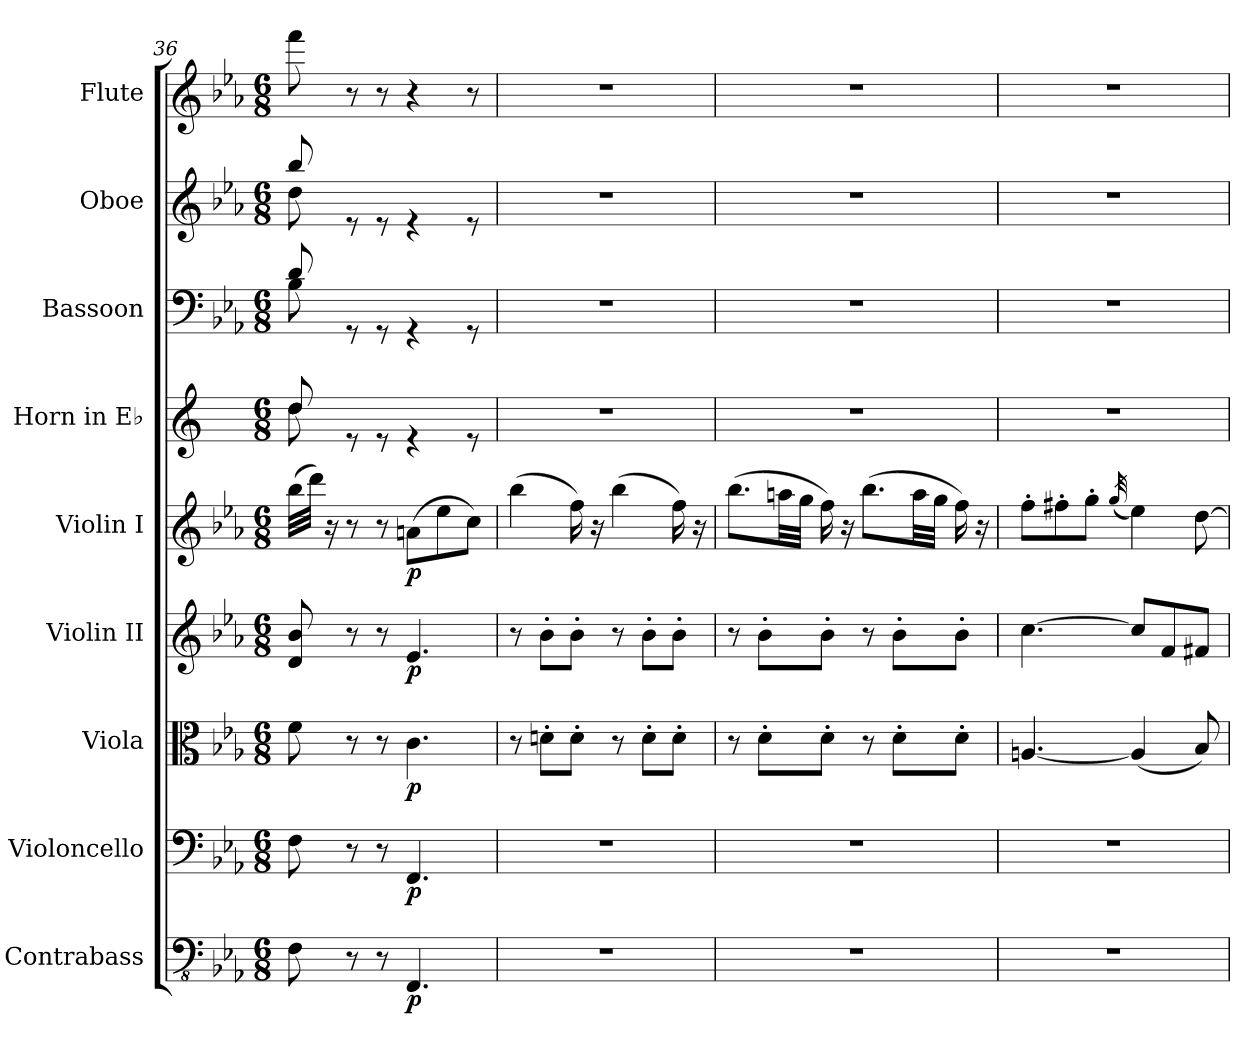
**kern	**dynam	**kern	**dynam	**kern	**dynam	**kern	**dynam	**kern	**dynam	**kern	**kern	**kern	**kern
*part9	*part9	*part8	*part8	*part7	*part7	*part6	*part6	*part5	*part5	*part4	*part3	*part2	*part1
*staff9	*staff9	*staff8	*staff8	*staff7	*staff7	*staff6	*staff6	*staff5	*staff5	*staff4	*staff3	*staff2	*staff1
*I"Contrabass	*	*I"Violoncello	*	*I"Viola	*	*I"Violin II	*	*I"Violin I	*	*I"Horn in E♭	*I"Bassoon	*I"Oboe	*I"Flute
*	*	*	*	*	*	*	*	*	*	*I'Hn	*I'Bsn	*I'Ob	*I'Fl
*clefFv4	*	*clefF4	*	*clefC3	*	*clefG2	*	*clefG2	*	*clefG2	*clefF4	*clefG2	*clefG2
*	*	*	*	*	*	*	*	*	*	*ITrd5c9	*	*	*
*k[b-e-a-]	*	*k[b-e-a-]	*	*k[b-e-a-]	*	*k[b-e-a-]	*	*k[b-e-a-]	*	*k[b-e-a-]	*k[b-e-a-]	*k[b-e-a-]	*k[b-e-a-]
*M6/8	*	*M6/8	*	*M6/8	*	*M6/8	*	*M6/8	*	*M6/8	*M6/8	*M6/8	*M6/8
=36	=36	=36	=36	=36	=36	=36	=36	=36	=36	=36	=36	=36	=36
*	*	*	*	*	*	*	*	*	*	*^	*^	*^	*
8FF\	.	8F\	.	8f\	.	8d/ 8b-/	.	(>32bb-\LLL	.	8f/	8f\	8d/	8B-\	8bb-/	8dd\	8fff\
.	.	.	.	.	.	.	.	32ddd\JJJ)	.	.	.	.	.	.	.	.
.	.	.	.	.	.	.	.	16r	.	.	.	.	.	.	.	.
8r	.	8r	.	8r	.	8r	.	8r	.	8re	2ryy	8rGG	2ryy	8re	2ryy	8r
8r	.	8r	.	8r	.	8r	.	8r	.	8re	.	8rGG	.	8re	.	8r
!	!LO:DY:b	!	!LO:DY:b	!	!LO:DY:b	!	!LO:DY:b	!	!LO:DY:b	!	!	!	!	!	!	!
4.FFF/	p	4.FF/	p	4.c\	p	4.e-/	p	(>8an\L	p	4re	.	4rGG	.	4re	.	4r
.	.	.	.	.	.	.	.	8ee-\	.	.	.	.	.	.	.	.
.	.	.	.	.	.	.	.	8cc\J)	.	8re	8ryy	8rGG	8ryy	8re	8ryy	8r
*	*	*	*	*	*	*	*	*	*	*v	*v	*	*	*v	*v	*
*	*	*	*	*	*	*	*	*	*	*	*v	*v	*	*
=37	=37	=37	=37	=37	=37	=37	=37	=37	=37	=37	=37	=37	=37
2.r	.	2.r	.	8r	.	8r	.	(>4bb-\	.	2.r	2.r	2.r	2.r
.	.	.	.	8dn'\L	.	8b-'\L	.	.	.	.	.	.	.
.	.	.	.	8d'\J	.	8b-'\J	.	16ff\)	.	.	.	.	.
.	.	.	.	.	.	.	.	16r	.	.	.	.	.
.	.	.	.	8r	.	8r	.	(>4bb-\	.	.	.	.	.
.	.	.	.	8d'\L	.	8b-'\L	.	.	.	.	.	.	.
.	.	.	.	8d'\J	.	8b-'\J	.	16ff\)	.	.	.	.	.
.	.	.	.	.	.	.	.	16r	.	.	.	.	.
=38	=38	=38	=38	=38	=38	=38	=38	=38	=38	=38	=38	=38	=38
2.r	.	2.r	.	8r	.	8r	.	(>8.bb-\L	.	2.r	2.r	2.r	2.r
.	.	.	.	8d'\L	.	8b-'\L	.	.	.	.	.	.	.
.	.	.	.	.	.	.	.	32aan\LL	.	.	.	.	.
.	.	.	.	.	.	.	.	32gg\JJJ	.	.	.	.	.
.	.	.	.	8d'\J	.	8b-'\J	.	16ff\)	.	.	.	.	.
.	.	.	.	.	.	.	.	16r	.	.	.	.	.
.	.	.	.	8r	.	8r	.	(>8.bb-\L	.	.	.	.	.
.	.	.	.	8d'\L	.	8b-'\L	.	.	.	.	.	.	.
.	.	.	.	.	.	.	.	32aa\LL	.	.	.	.	.
.	.	.	.	.	.	.	.	32gg\JJJ	.	.	.	.	.
.	.	.	.	8d'\J	.	8b-'\J	.	16ff\)	.	.	.	.	.
.	.	.	.	.	.	.	.	16r	.	.	.	.	.
=39	=39	=39	=39	=39	=39	=39	=39	=39	=39	=39	=39	=39	=39
2.r	.	2.r	.	[4.An/	.	[4.cc\	.	8ff'\L	.	2.r	2.r	2.r	2.r
.	.	.	.	.	.	.	.	8ff#X'\	.	.	.	.	.
.	.	.	.	.	.	.	.	8gg'\J	.	.	.	.	.
.	.	.	.	.	.	.	.	(<32qgg/	.	.	.	.	.
.	.	.	.	(<4A/]	.	8cc/L]	.	4ee-\)	.	.	.	.	.
.	.	.	.	.	.	8f/	.	.	.	.	.	.	.
.	.	.	.	8B-/)	.	8f#X/J	.	[8dd\	.	.	.	.	.
=	=	=	=	=	=	=	=	=	=	=	=	=	=
*-	*-	*-	*-	*-	*-	*-	*-	*-	*-	*-	*-	*-	*-
